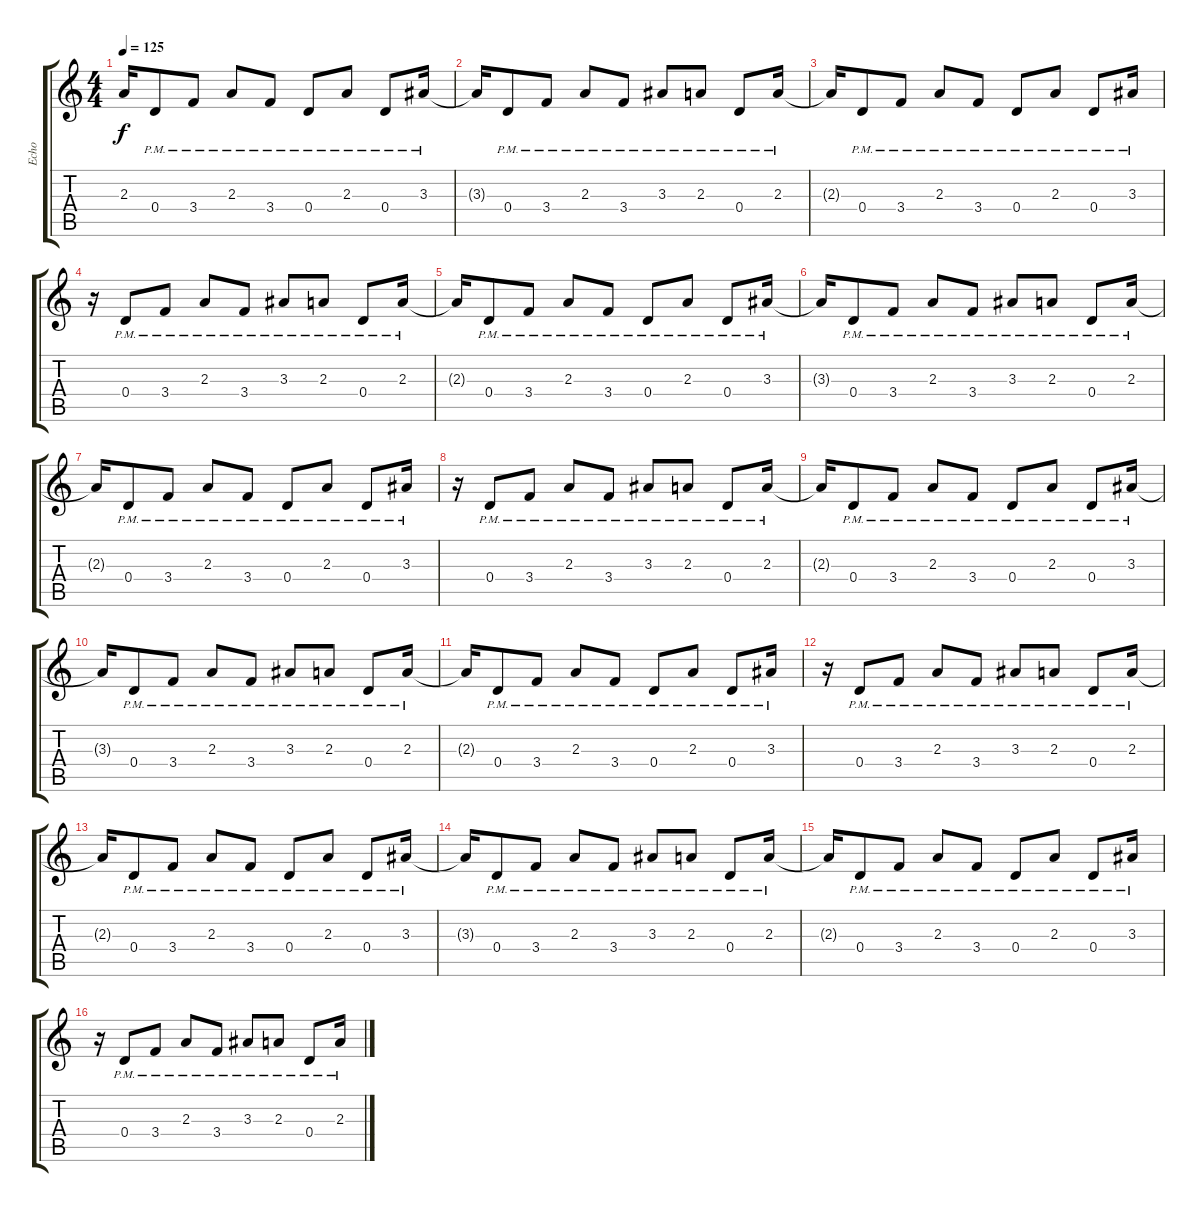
\track ("Echo" "Echo") {instrument distortionguitar}
\staff {score tabs}
\tuning (E4 B3 G3 D3 A2 D2) {hide}
\ts (4 4)
\tempo 125
\clef g2
\ks c
2.3{t}.16{dy f} 0.4{pm}.8 3.4{pm}.8 2.3{pm}.8 3.4{pm}.8 0.4{pm}.8 2.3{pm}.8 0.4{pm}.8 3.3{pm}.16 |
3.3{t}.16 0.4{pm}.8 3.4{pm}.8 2.3{pm}.8 3.4{pm}.8 3.3{pm}.8 2.3{pm}.8 0.4{pm}.8 2.3{pm}.16 |
2.3{t}.16 0.4{pm}.8 3.4{pm}.8 2.3{pm}.8 3.4{pm}.8 0.4{pm}.8 2.3{pm}.8 0.4{pm}.8 3.3{pm}.16 |
r.16 0.4{pm}.8 3.4{pm}.8 2.3{pm}.8 3.4{pm}.8 3.3{pm}.8 2.3{pm}.8 0.4{pm}.8 2.3{pm}.16 |
2.3{t}.16 0.4{pm}.8 3.4{pm}.8 2.3{pm}.8 3.4{pm}.8 0.4{pm}.8 2.3{pm}.8 0.4{pm}.8 3.3{pm}.16 |
3.3{t}.16 0.4{pm}.8 3.4{pm}.8 2.3{pm}.8 3.4{pm}.8 3.3{pm}.8 2.3{pm}.8 0.4{pm}.8 2.3{pm}.16 |
2.3{t}.16 0.4{pm}.8 3.4{pm}.8 2.3{pm}.8 3.4{pm}.8 0.4{pm}.8 2.3{pm}.8 0.4{pm}.8 3.3{pm}.16 |
r.16 0.4{pm}.8 3.4{pm}.8 2.3{pm}.8 3.4{pm}.8 3.3{pm}.8 2.3{pm}.8 0.4{pm}.8 2.3{pm}.16 |
2.3{t}.16 0.4{pm}.8 3.4{pm}.8 2.3{pm}.8 3.4{pm}.8 0.4{pm}.8 2.3{pm}.8 0.4{pm}.8 3.3{pm}.16 |
3.3{t}.16 0.4{pm}.8 3.4{pm}.8 2.3{pm}.8 3.4{pm}.8 3.3{pm}.8 2.3{pm}.8 0.4{pm}.8 2.3{pm}.16 |
2.3{t}.16 0.4{pm}.8 3.4{pm}.8 2.3{pm}.8 3.4{pm}.8 0.4{pm}.8 2.3{pm}.8 0.4{pm}.8 3.3{pm}.16 |
r.16 0.4{pm}.8 3.4{pm}.8 2.3{pm}.8 3.4{pm}.8 3.3{pm}.8 2.3{pm}.8 0.4{pm}.8 2.3{pm}.16 |
2.3{t}.16 0.4{pm}.8 3.4{pm}.8 2.3{pm}.8 3.4{pm}.8 0.4{pm}.8 2.3{pm}.8 0.4{pm}.8 3.3{pm}.16 |
3.3{t}.16 0.4{pm}.8 3.4{pm}.8 2.3{pm}.8 3.4{pm}.8 3.3{pm}.8 2.3{pm}.8 0.4{pm}.8 2.3{pm}.16 |
2.3{t}.16 0.4{pm}.8 3.4{pm}.8 2.3{pm}.8 3.4{pm}.8 0.4{pm}.8 2.3{pm}.8 0.4{pm}.8 3.3{pm}.16 |
r.16 0.4{pm}.8 3.4{pm}.8 2.3{pm}.8 3.4{pm}.8 3.3{pm}.8 2.3{pm}.8 0.4{pm}.8 2.3{pm}.16
